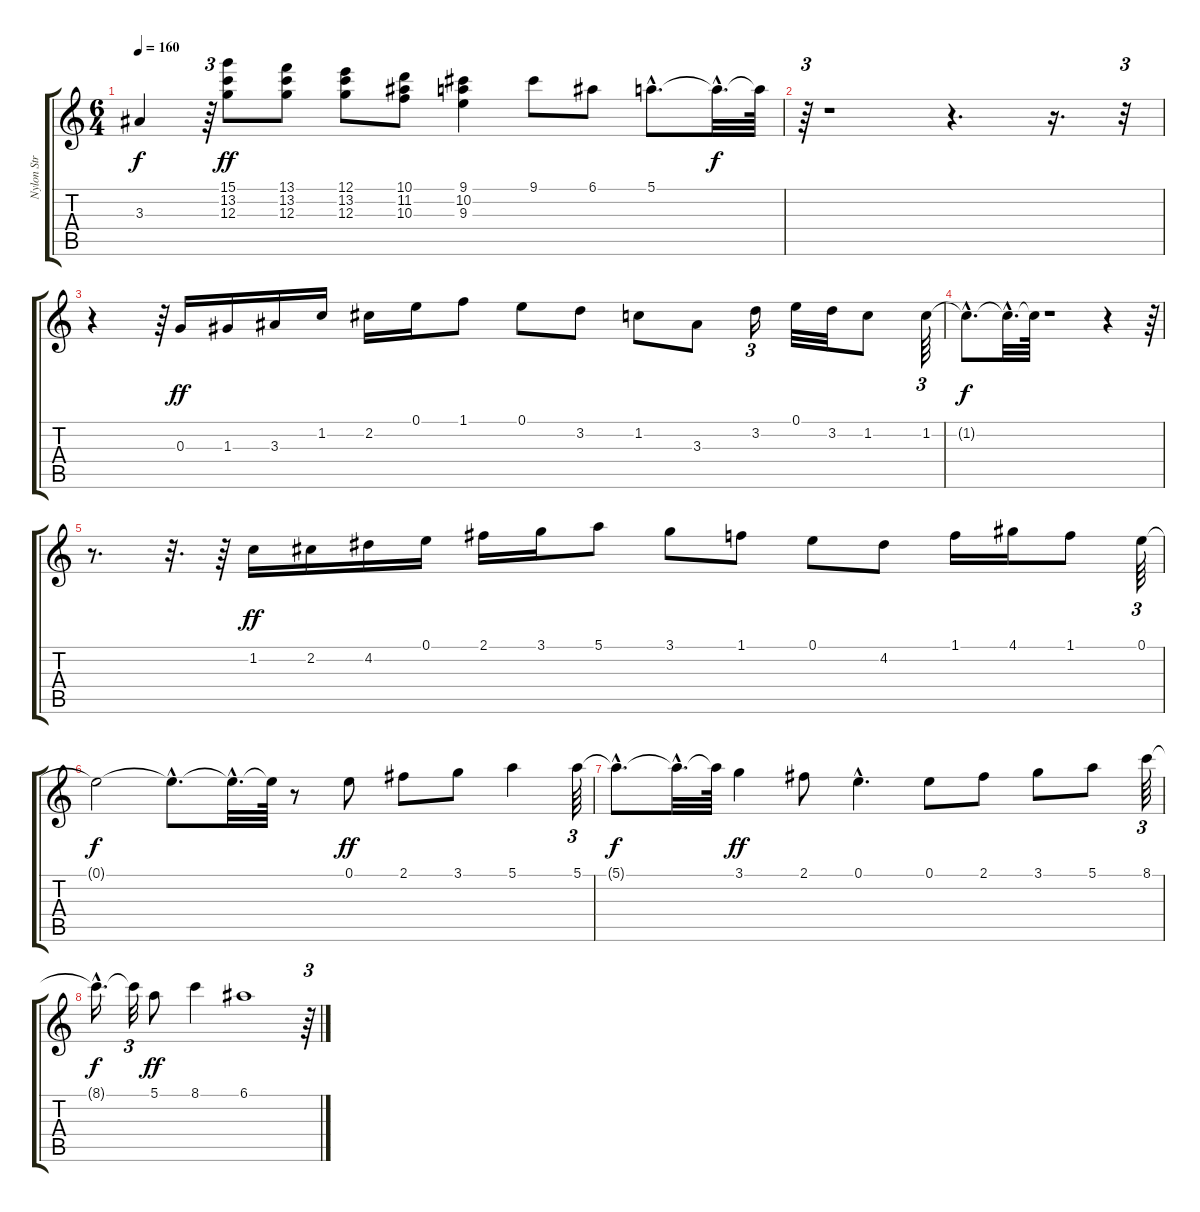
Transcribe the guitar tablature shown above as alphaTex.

\track ("Nylon Str Gtr (Paco DeLucia)" "Nylon Str ") {instrument acousticguitarnylon}
\staff {score tabs}
\tuning (E4 B3 G3 D3 A2 E2) {hide}
\ts (6 4)
\tempo 160
\clef g2
\ks c
3.3{t}.4{dy f} r.64{tu (3 2)} (15.1 13.2 12.3).8{dy ff} (13.1 13.2 12.3).8 (12.1 13.2 12.3).8 (10.1 11.2 10.3).8 (9.1 10.2 9.3).4 9.1.8 6.1.8 5.1{hac}.8{d} 5.1{hac t}.32{d dy f} 5.1{t}.64 |
r.64{tu (3 2)} r.1 r.4{d} r.16{d} r.32{tu (3 2)} |
r.4 r.64{tu (3 2)} 0.3.16{dy ff} 1.3.16 3.3.16 1.2.16 2.2.16 0.1.16 1.1.8 0.1.8 3.2.8 1.2.8 3.3.8 3.2.16{tu (3 2)} 0.1.32 3.2.32 1.2.8 1.2.64{tu (3 2)} |
1.2{hac t}.8{d dy f} 1.2{hac t}.32{d} 1.2{t}.64 r.1 r.4 r.64{tu (3 2)} |
r.8{d} r.32{d} r.64 1.2.16{dy ff} 2.2.16 4.2.16 0.1.16 2.1.16 3.1.16 5.1.8 3.1.8 1.1.8 0.1.8 4.2.8 1.1.16 4.1.16 1.1.8 0.1.64{tu (3 2)} |
0.1{t}.2{dy f} 0.1{hac t}.8{d} 0.1{hac t}.32{d} 0.1{t}.64 r.8 0.1.8{dy ff} 2.1.8 3.1.8 5.1.4 5.1.64{tu (3 2)} |
5.1{hac t}.8{d dy f} 5.1{hac t}.32{d} 5.1{t}.64 3.1.4{dy ff} 2.1.8 0.1{hac}.4{d} 0.1.8 2.1.8 3.1.8 5.1.8 8.1.64{tu (3 2)} |
8.1{hac t}.16{d dy f} 8.1{t}.32{tu (3 2)} 5.1.8{dy ff} 8.1.4 6.1.1 r.64{tu (3 2)}
